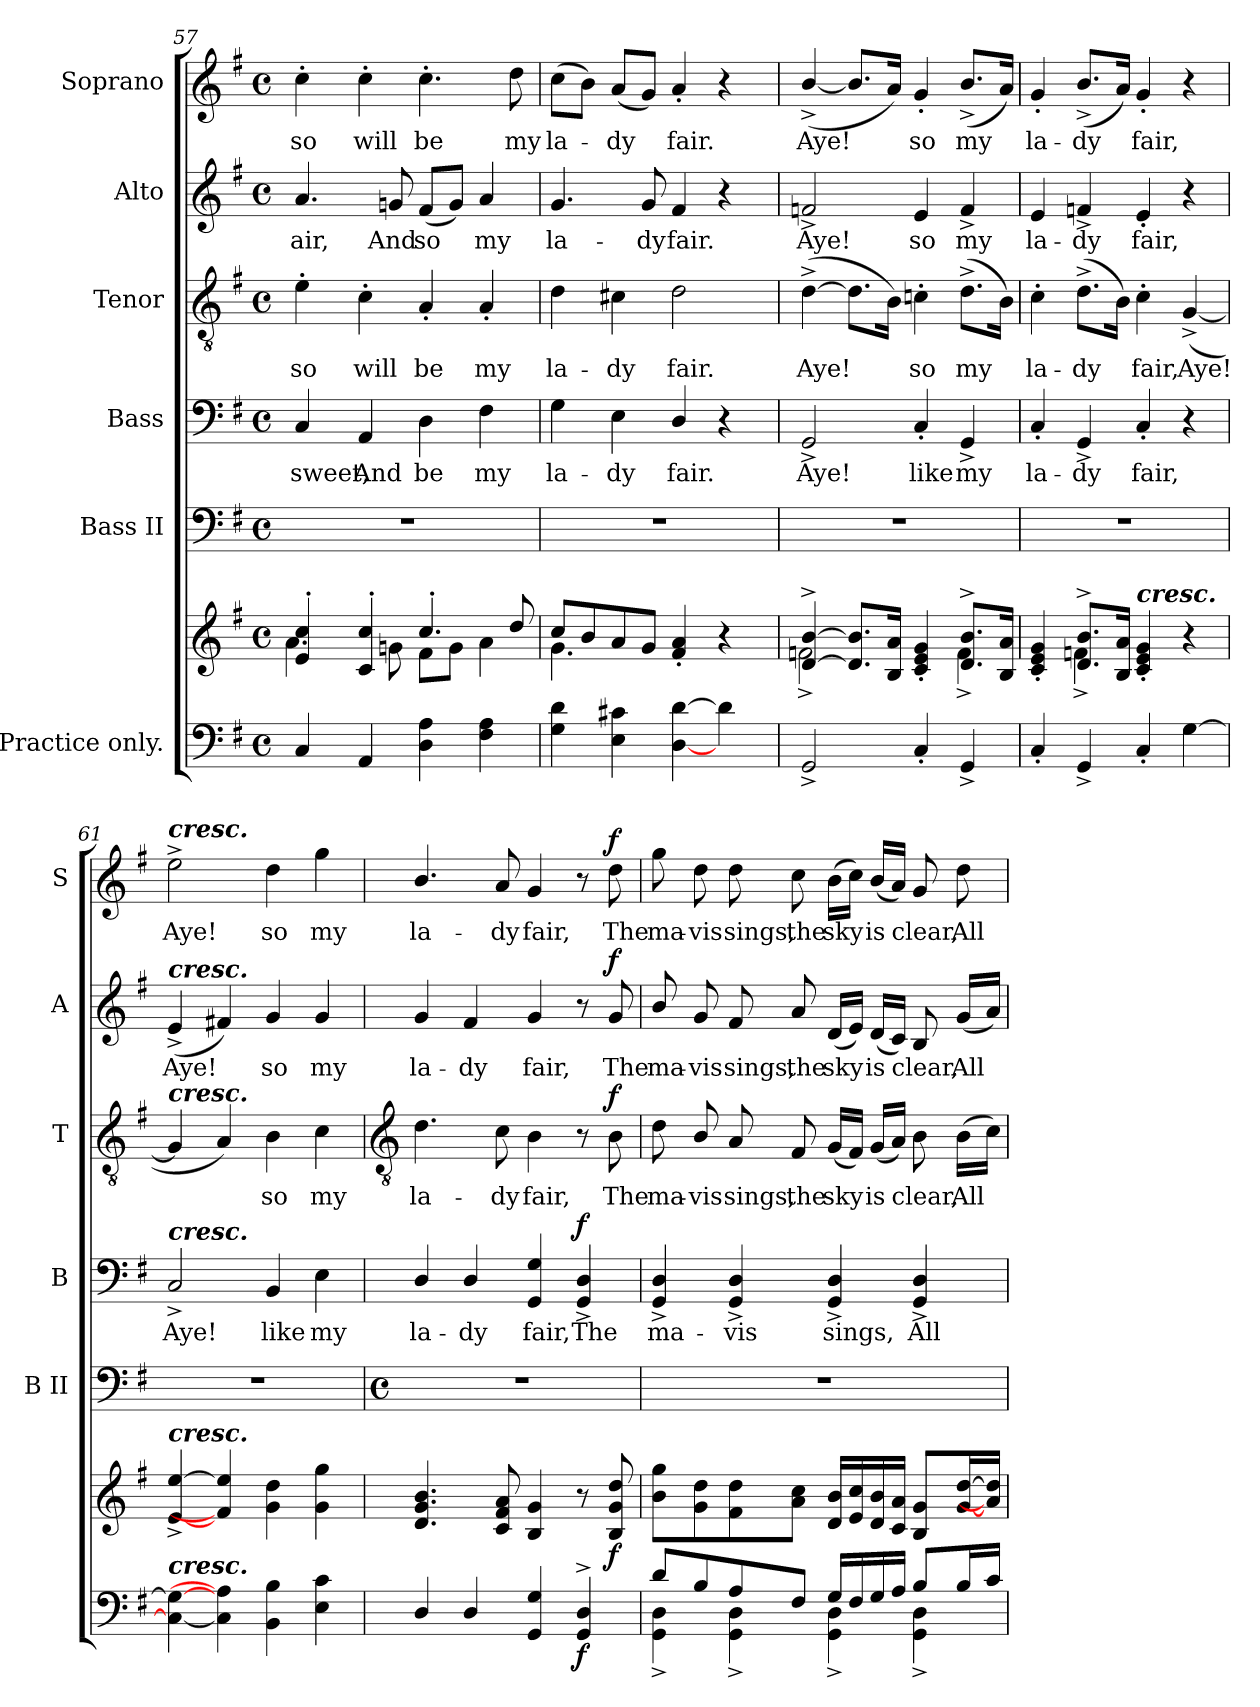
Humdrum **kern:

**kern	**kern	**dynam	**kern	**kern	**text	**dynam	**kern	**text	**dynam	**kern	**text	**dynam	**kern	**text	**dynam
*part6	*part6	*part6	*part5	*part4	*part4	*part4	*part3	*part3	*part3	*part2	*part2	*part2	*part1	*part1	*part1
*staff7	*staff6	*staff6/7	*staff5	*staff4	*staff4	*staff4	*staff3	*staff3	*staff3	*staff2	*staff2	*staff2	*staff1	*staff1	*staff1
*I"Practice only.	*	*	*I"Bass II	*I"Bass	*	*	*I"Tenor	*	*	*I"Alto	*	*	*I"Soprano	*	*
*	*	*	*I'B II	*I'B	*	*	*I'T	*	*	*I'A	*	*	*I'S	*	*
!!LO:LB:g=z
*clefF4	*clefG2	*	*clefF4	*clefF4	*	*	*clefGv2	*	*	*clefG2	*	*	*clefG2	*	*
*k[f#]	*k[f#]	*	*k[f#]	*k[f#]	*	*	*k[f#]	*	*	*k[f#]	*	*	*k[f#]	*	*
*G:	*G:	*	*G:	*G:	*	*	*G:	*	*	*G:	*	*	*G:	*	*
*M4/4	*M4/4	*	*M4/4	*M4/4	*	*	*M4/4	*	*	*M4/4	*	*	*M4/4	*	*
*met(c)	*met(c)	*	*met(c)	*met(c)	*	*	*met(c)	*	*	*met(c)	*	*	*met(c)	*	*
=57	=57	=57	=57	=57	=57	=57	=57	=57	=57	=57	=57	=57	=57	=57	=57
*	*^	*	*	*	*	*	*	*	*	*	*	*	*	*	*
!	!	!	!	!	!	!LO:LY:b	!	!	!LO:LY:b	!	!	!LO:LY:b	!	!	!LO:LY:b	!
4C	4e/' 4cc/'	4.a\	.	1r	4C	sweet,	.	4e'	so	.	4.a	air,	.	4cc'	so	.
!	!	!	!	!	!	!LO:LY:b	!	!	!LO:LY:b	!	!	!	!	!	!LO:LY:b	!
4AA	4c/' 4cc/'	.	.	.	4AA	And	.	4c'	will	.	.	.	.	4cc'	will	.
!	!	!	!	!	!	!	!	!	!	!	!	!LO:LY:b	!	!	!	!
.	.	8gn\	.	.	.	.	.	.	.	.	8gn	And	.	.	.	.
!	!	!	!	!	!	!LO:LY:b	!	!	!LO:LY:b	!	!	!LO:LY:b	!	!	!LO:LY:b	!
4D 4A	4.cc'/	8f#\L	.	.	4D	be	.	4A'	be	.	(<8f#L	so	.	4.cc'	be	.
.	.	8g\J	.	.	.	.	.	.	.	.	8gJ)	.	.	.	.	.
!	!	!	!	!	!	!LO:LY:b	!	!	!LO:LY:b	!	!	!LO:LY:b	!	!	!	!
4F# 4A	.	4a\	.	.	4F#	my	.	4A'	my	.	4a	my	.	.	.	.
!	!	!	!	!	!	!	!	!	!	!	!	!	!	!	!LO:LY:b	!
.	8dd/	.	.	.	.	.	.	.	.	.	.	.	.	8dd	my	.
=58	=58	=58	=58	=58	=58	=58	=58	=58	=58	=58	=58	=58	=58	=58	=58	=58
!	!	!	!	!	!	!LO:LY:b	!	!	!LO:LY:b	!	!	!LO:LY:b	!	!	!LO:LY:b	!
4G 4d	8cc/L	4.g\	.	1r	4G	la-	.	4d	la-	.	4.g	la-	.	(>8ccL	la-	.
.	8b/	.	.	.	.	.	.	.	.	.	.	.	.	8bJ)	.	.
!	!	!	!	!	!	!LO:LY:b	!	!	!LO:LY:b	!	!	!	!	!	!LO:LY:b	!
4E 4c#X	8a/	.	.	.	4E	-dy	.	4c#X	-dy	.	.	.	.	(<8aL	dy	.
!	!	!	!	!	!	!	!	!	!	!	!	!LO:LY:b	!	!	!	!
.	8g/J	2ryy	.	.	.	.	.	.	.	.	8g	-dy	.	8gJ)	.	.
!	!	!	!	!	!	!LO:LY:b	!	!	!LO:LY:b	!	!	!LO:LY:b	!	!	!LO:LY:b	!
[4D [4d	4f#/' 4a/'	.	.	.	4D/	fair.	.	2d	fair.	.	4f#	fair.	.	4a'	fair.	.
4d]	4r	.	.	.	4r	.	.	.	.	.	4r	.	.	4r	.	.
.	.	8ryy	.	.	.	.	.	.	.	.	.	.	.	.	.	.
=59	=59	=59	=59	=59	=59	=59	=59	=59	=59	=59	=59	=59	=59	=59	=59	=59
!	!	!	!	!	!	!LO:LY:b	!	!	!LO:LY:b	!	!	!LO:LY:b	!	!	!LO:LY:b	!
2GG^	[4d/^ [4b/^	2fn^\	.	1r	2GG^	Aye!	.	(>[4d^	Aye!	.	2fn^	Aye!	.	(<[4b^/	Aye!	.
.	8.d/] 8.b/]L	.	.	.	.	.	.	8.dL]	.	.	.	.	.	8.bL]	.	.
.	16B/ 16a/J	.	.	.	.	.	.	16BJ)	.	.	.	.	.	16aJ)	.	.
!	!	!	!	!	!	!LO:LY:b	!	!	!LO:LY:b	!	!	!LO:LY:b	!	!	!LO:LY:b	!
4C'	4c/' 4e/' 4g/'	4ryy	.	.	4C'	like	.	4cn'	so	.	4e	so	.	4g'	so	.
!	!	!	!	!	!	!LO:LY:b	!	!	!LO:LY:b	!	!	!LO:LY:b	!	!	!LO:LY:b	!
4GG^	8.d/^ 8.b/^L	4f^\	.	.	4GG^	my	.	(>8.d^L	my	.	4f^	my	.	(<8.b^L	my	.
.	16B/ 16a/J	.	.	.	.	.	.	16BJ)	.	.	.	.	.	16aJ)	.	.
=60	=60	=60	=60	=60	=60	=60	=60	=60	=60	=60	=60	=60	=60	=60	=60	=60
!	!	!	!	!	!	!LO:LY:b	!	!	!LO:LY:b	!	!	!LO:LY:b	!	!	!LO:LY:b	!
4C'	4c/' 4e/' 4g/'	4ryy	.	1r	4C'	la-	.	4c'	la-	.	4e	la-	.	4g'	la-	.
!	!	!	!	!	!	!LO:LY:b	!	!	!LO:LY:b	!	!	!LO:LY:b	!	!	!LO:LY:b	!
4GG^	8.d/^ 8.b/^L	4fn^\	.	.	4GG^	-dy	.	(>8.d^L	-dy	.	4fn^	-dy	.	(<8.b^L	-dy	.
.	16B/ 16a/J	.	.	.	.	.	.	16BJ)	.	.	.	.	.	16aJ)	.	.
!	!LO:TX:a:Bi:t=cresc.	!	!	!	!	!	!	!	!	!	!	!	!	!	!	!
!	!	!	!	!	!	!LO:LY:b	!	!	!LO:LY:b	!	!	!LO:LY:b	!	!	!LO:LY:b	!
4C'	4c/' 4e/' 4g/'	2ryy	.	.	4C'	fair,	.	4c'	fair,	.	4e'	fair,	.	4g'	fair,	.
!	!	!	!	!	!	!	!	!	!LO:LY:b	!	!	!	!	!	!	!
[4G	4r	.	.	.	4r	.	.	(<[4G^	Aye!	.	4r	.	.	4r	.	.
=61	=61	=61	=61	=61	=61	=61	=61	=61	=61	=61	=61	=61	=61	=61	=61	=61
!	!	!	!	!	!	!	!	!	!	!	!	!	!	!LO:TX:a:Bi:t=cresc.	!	!
!	!	!	!	!	!	!	!	!	!	!	!LO:TX:a:Bi:t=cresc.	!	!	!	!	!
!	!	!	!	!	!	!	!	!LO:TX:a:Bi:t=cresc.	!	!	!	!	!	!	!	!
!	!	!	!	!	!LO:TX:a:Bi:t=cresc.	!	!	!	!	!	!	!	!	!	!	!
!	!LO:TX:a:Bi:t=cresc.	!	!	!	!	!	!	!	!	!	!	!	!	!	!	!
!LO:TX:a:Bi:t=cresc.	!	!	!	!	!	!	!	!	!	!	!	!	!	!	!	!
!	!	!	!	!	!	!LO:LY:b	!	!	!	!	!	!LO:LY:b	!	!	!LO:LY:b	!
4C_ 4G_	[4e/^ [4ee/^	2ryy	.	1r	2C^	Aye!	.	4G]	.	.	(<4e^	Aye!	.	2ee^	Aye!	.
4C] 4A]	4f#/] 4ee/]	.	.	.	.	.	.	4A)	.	.	4f#X)	.	.	.	.	.
!	!	!	!	!	!	!LO:LY:b	!	!	!LO:LY:b	!	!	!LO:LY:b	!	!	!LO:LY:b	!
4BB 4B	4g\ 4dd\	2ryy	.	.	4BB	like	.	4B	so	.	4g	so	.	4dd	so	.
!	!	!	!	!	!	!LO:LY:b	!	!	!LO:LY:b	!	!	!LO:LY:b	!	!	!LO:LY:b	!
4E 4c	4g\ 4gg\	.	.	.	4E	my	.	4c	my	.	4g	my	.	4gg	my	.
*	*v	*v	*	*	*	*	*	*	*	*	*	*	*	*	*	*
!!LO:LB:g=z
=62	=62	=62	=62	=62	=62	=62	=62	=62	=62	=62	=62	=62	=62	=62	=62
*	*	*	*	*	*	*	*clefGv2	*	*	*	*	*	*	*	*
*	*	*	*M4/4	*	*	*	*	*	*	*	*	*	*	*	*
*	*	*	*met(c)	*	*	*	*	*	*	*	*	*	*	*	*
*^	*	*	*	*	*	*	*	*	*	*	*	*	*	*	*
!	!	!	!	!	!	!LO:LY:b	!	!	!LO:LY:b	!	!	!LO:LY:b	!	!	!LO:LY:b	!
4D/	1ryy	4.d/ 4.g/ 4.b/	.	1r	4D/	la-	.	4.d	la-	.	4g	la-	.	4.b/	la-	.
!	!	!	!	!	!	!LO:LY:b	!	!	!	!	!	!LO:LY:b	!	!	!	!
4D/	.	.	.	.	4D/	-dy	.	.	.	.	4f#	-dy	.	.	.	.
!	!	!	!	!	!	!	!	!	!LO:LY:b	!	!	!	!	!	!LO:LY:b	!
.	.	8c 8f# 8a	.	.	.	.	.	8c	-dy	.	.	.	.	8a	-dy	.
!	!	!	!	!	!	!LO:LY:b	!	!	!LO:LY:b	!	!	!LO:LY:b	!	!	!LO:LY:b	!
4GG/ 4G/	.	4B 4g	.	.	4GG 4G	fair,	.	4B	fair,	.	4g	fair,	.	4g	fair,	.
!	!	!	!LO:DY:b=2	!	!	!LO:LY:b	!LO:DY:b	!	!	!	!	!	!	!	!	!
4GG/^ 4D/^	.	8r	f	.	4GG^ 4D^	The	f	8r	.	.	8r	.	.	8r	.	.
!	!	!	!LO:DY:b	!	!	!	!	!	!LO:LY:b	!LO:DY:b	!	!LO:LY:b	!LO:DY:b	!	!LO:LY:b	!LO:DY:b
.	.	8B 8g 8dd	f	.	.	.	.	8B	The	f	8g	The	f	8dd	The	f
=63	=63	=63	=63	=63	=63	=63	=63	=63	=63	=63	=63	=63	=63	=63	=63	=63
!	!	!	!	!	!	!LO:LY:b	!	!	!LO:LY:b	!	!	!LO:LY:b	!	!	!LO:LY:b	!
8d/L	4GG\^ 4D\^	8b 8ggL	.	1r	4GG^ 4D^	ma-	.	8d	ma-	.	8b/	ma-	.	8gg	ma-	.
!	!	!	!	!	!	!	!	!	!LO:LY:b	!	!	!LO:LY:b	!	!	!LO:LY:b	!
8B/	.	8g 8dd	.	.	.	.	.	8B/	-vis	.	8g	-vis	.	8dd	-vis	.
!	!	!	!	!	!	!LO:LY:b	!	!	!LO:LY:b	!	!	!LO:LY:b	!	!	!LO:LY:b	!
8A/	4GG\^ 4D\^	8f# 8dd	.	.	4GG^ 4D^	-vis	.	8A	sings,	.	8f#	sings,	.	8dd	sings,	.
!	!	!	!	!	!	!	!	!	!LO:LY:b	!	!	!LO:LY:b	!	!	!LO:LY:b	!
8F#/J	.	8a 8ccJ	.	.	.	.	.	8F#	the	.	8a	the	.	8cc	the	.
!	!	!	!	!	!	!LO:LY:b	!	!	!LO:LY:b	!	!	!LO:LY:b	!	!	!LO:LY:b	!
16G/LL	4GG\^ 4D\^	16d 16bLL	.	.	4GG^ 4D^	sings,	.	(<16GLL	sky	.	(<16dLL	sky	.	(>16bLL	sky	.
16F#/	.	16e 16cc	.	.	.	.	.	16F#JJ)	.	.	16eJJ)	.	.	16ccJJ)	.	.
!	!	!	!	!	!	!	!	!	!LO:LY:b	!	!	!LO:LY:b	!	!	!LO:LY:b	!
16G/	.	16d 16b	.	.	.	.	.	(<16GLL	is	.	(<16dLL	is	.	(<16bLL	is	.
16A/JJ	.	16c 16aJJ	.	.	.	.	.	16AJJ)	.	.	16cJJ)	.	.	16aJJ)	.	.
!	!	!	!	!	!	!LO:LY:b	!	!	!LO:LY:b	!	!	!LO:LY:b	!	!	!LO:LY:b	!
8B/L	4GG\^ 4D\^	8B 8gL	.	.	4GG^ 4D^	All	.	8B	clear,	.	8B	clear,	.	8g	clear,	.
!	!	!	!	!	!	!	!	!	!LO:LY:b	!	!	!LO:LY:b	!	!	!LO:LY:b	!
16B/L	.	[16g [16ddL	.	.	.	.	.	(>16BLL	All	.	(<16gLL	All	.	8dd	All	.
16c/JJ	.	16a] 16dd]JJ	.	.	.	.	.	16cJJ)	.	.	16aJJ)	.	.	.	.	.
*v	*v	*	*	*	*	*	*	*	*	*	*	*	*	*	*	*
=	=	=	=	=	=	=	=	=	=	=	=	=	=	=	=
*-	*-	*-	*-	*-	*-	*-	*-	*-	*-	*-	*-	*-	*-	*-	*-
